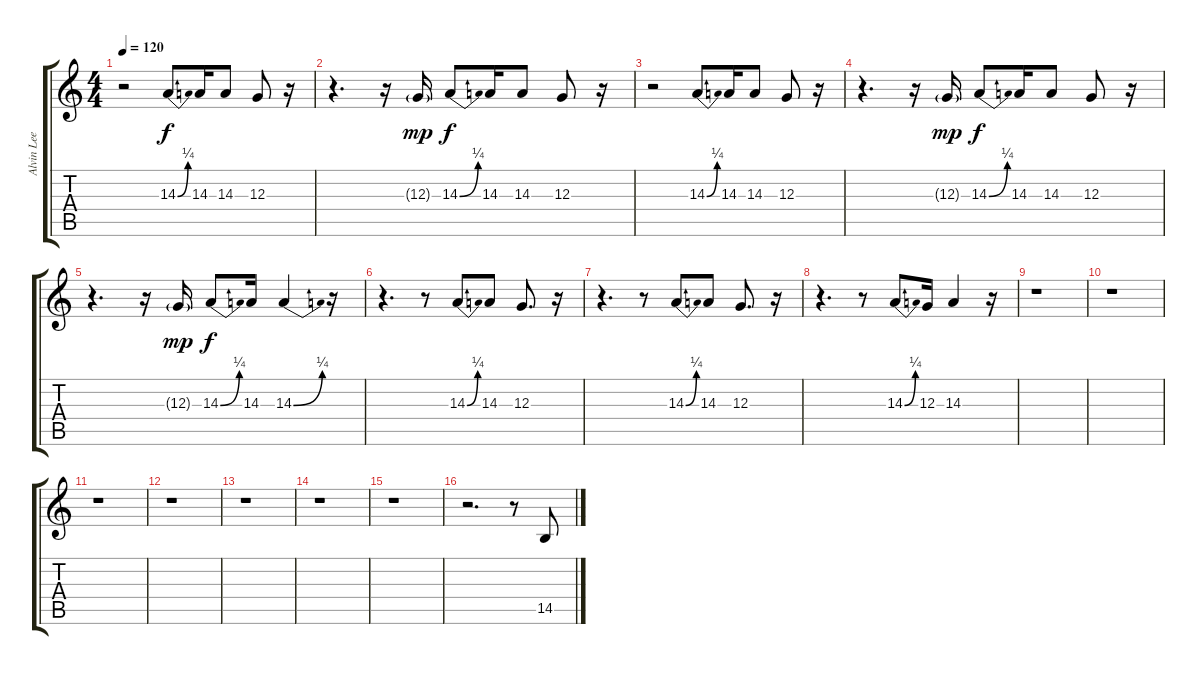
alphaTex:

\track ("Alvin Lee (vocal)" "Alvin Lee ") {instrument flute}
\staff {score tabs}
\tuning (E4 B3 G3 D3 A2 E2) {hide}
\ts (4 4)
\tempo 120
\clef g2
\ks c
r.2{dy f} 14.3{be (bend 0 0 60 1)}.8 14.3.16 14.3.8 12.3.8 r.16 |
r.4{d} r.16 12.3{g}.16{dy mp} 14.3{be (bend 0 0 60 1)}.8{dy f} 14.3.16 14.3.8 12.3.8 r.16 |
r.2 14.3{be (bend 0 0 60 1)}.8 14.3.16 14.3.8 12.3.8 r.16 |
r.4{d} r.16 12.3{g}.16{dy mp} 14.3{be (bend 0 0 60 1)}.8{dy f} 14.3.16 14.3.8 12.3.8 r.16 |
r.4{d} r.16 12.3{g}.16{dy mp} 14.3{be (bend 0 0 60 1)}.8{dy f} 14.3.16 14.3{be (bend 0 0 60 1)}.4 r.16 |
r.4{d} r.8 14.3{be (bend 0 0 60 1)}.8 14.3.8 12.3.8{d} r.16 |
r.4{d} r.8 14.3{be (bend 0 0 60 1)}.8 14.3.8 12.3.8{d} r.16 |
r.4{d} r.8 14.3{be (bend 0 0 60 1)}.8 12.3.16 14.3.4 r.16 |
r.1 |
r.1 |
r.1 |
r.1 |
r.1 |
r.1 |
r.1 |
r.2{d} r.8 14.5.8
